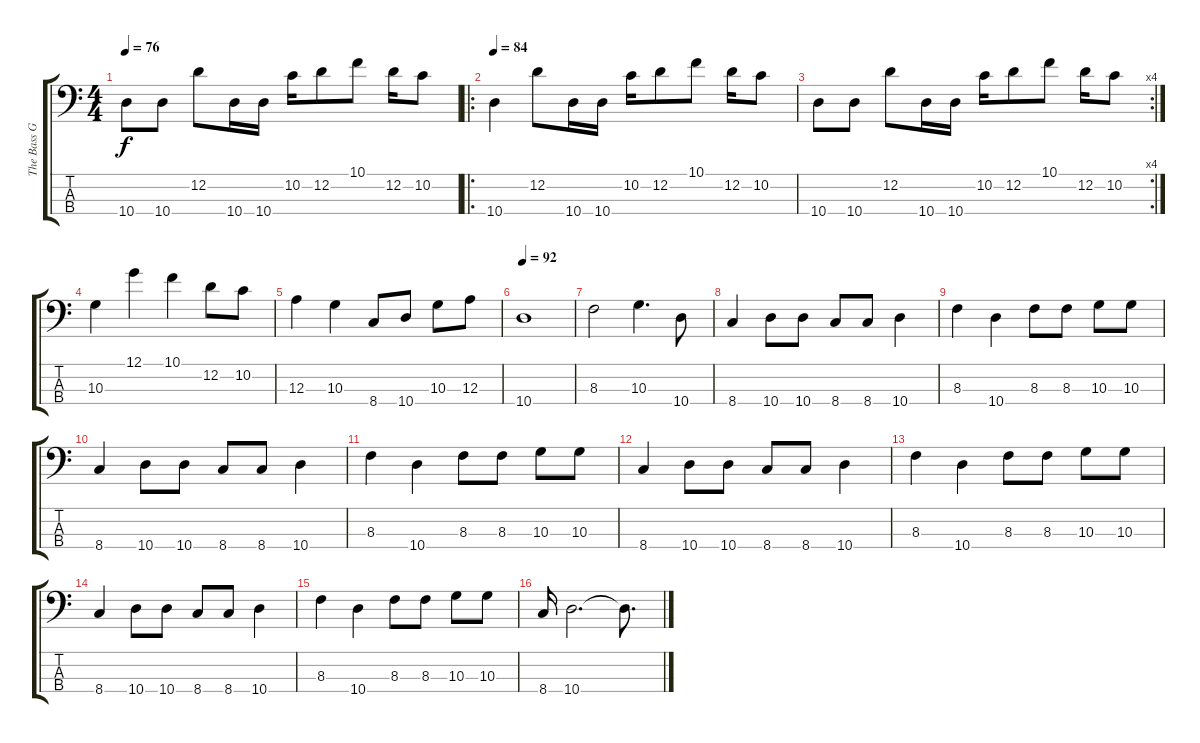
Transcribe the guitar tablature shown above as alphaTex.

\track ("The Bass Guitar" "The Bass G") {instrument electricbasspick}
\staff {score tabs}
\tuning (G2 D2 A1 E1) {hide}
\ts (4 4)
\tempo 76
\clef f4
\ks c
10.4.8{dy f} 10.4.8 12.2.8 10.4.16 10.4.16 10.2.16 12.2.8 10.1.8 12.2.16 10.2.8 |
\ro
\tempo 84
10.4.4 12.2.8 10.4.16 10.4.16 10.2.16 12.2.8 10.1.8 12.2.16 10.2.8 |
\rc 4
10.4.8 10.4.8 12.2.8 10.4.16 10.4.16 10.2.16 12.2.8 10.1.8 12.2.16 10.2.8 |
10.3.4 12.1.4 10.1.4 12.2.8 10.2.8 |
12.3.4 10.3.4 8.4.8 10.4.8 10.3.8 12.3.8 |
\tempo 92
10.4.1 |
8.3.2 10.3.4{d} 10.4.8 |
8.4.4 10.4.8 10.4.8 8.4.8 8.4.8 10.4.4 |
8.3.4 10.4.4 8.3.8 8.3.8 10.3.8 10.3.8 |
8.4.4 10.4.8 10.4.8 8.4.8 8.4.8 10.4.4 |
8.3.4 10.4.4 8.3.8 8.3.8 10.3.8 10.3.8 |
8.4.4 10.4.8 10.4.8 8.4.8 8.4.8 10.4.4 |
8.3.4 10.4.4 8.3.8 8.3.8 10.3.8 10.3.8 |
8.4.4 10.4.8 10.4.8 8.4.8 8.4.8 10.4.4 |
8.3.4 10.4.4 8.3.8 8.3.8 10.3.8 10.3.8 |
8.4.16 10.4.2{d} 10.4{t}.8{d}
